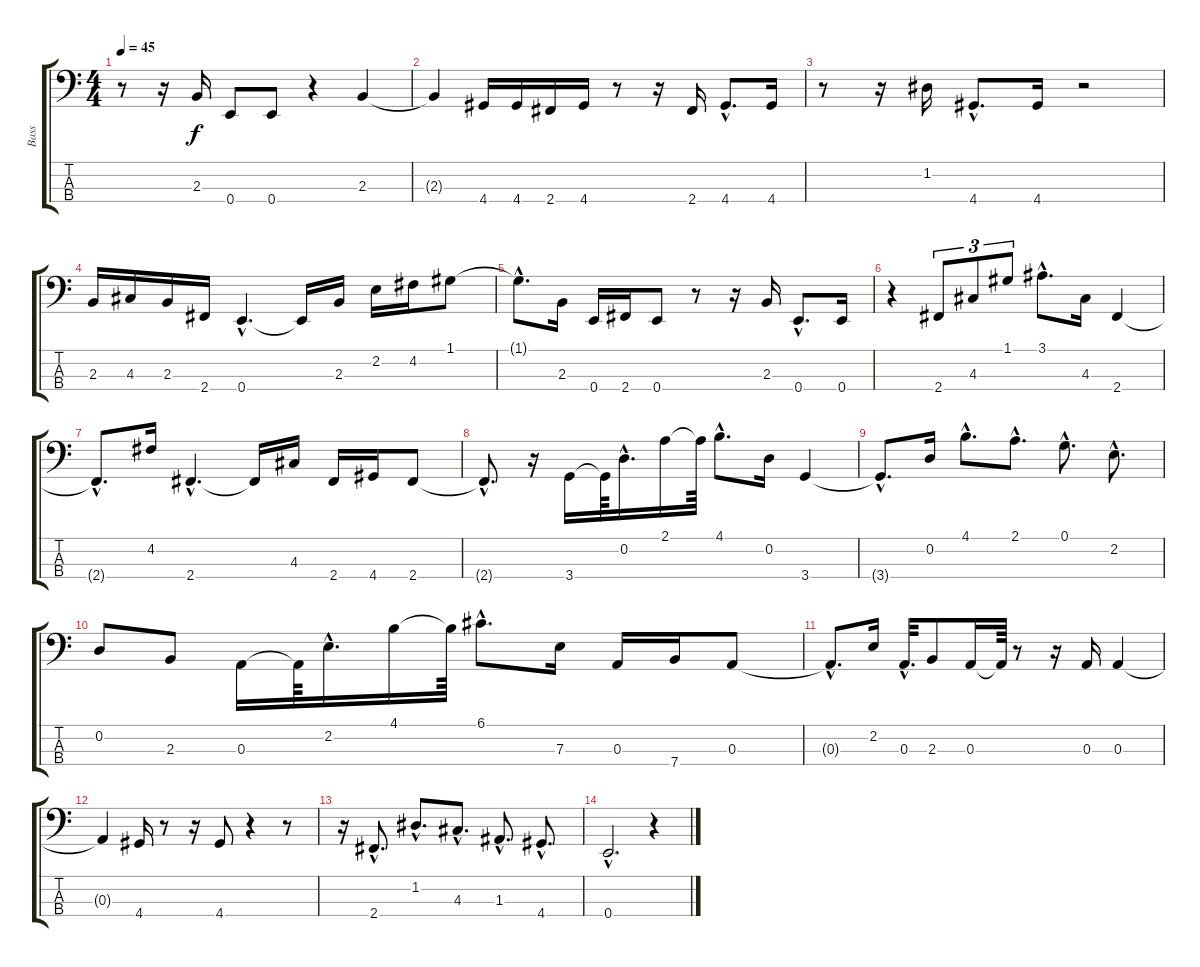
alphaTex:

\track ("Bass" "Bass") {instrument slapbass2}
\staff {score tabs}
\tuning (G2 D2 A1 E1) {hide}
\ts (4 4)
\tempo 45
\clef f4
\ks c
r.8{dy f} r.16 2.3.16 0.4.8 0.4.8 r.4 2.3.4 |
2.3{t}.4 4.4.16 4.4.16 2.4.16 4.4.16 r.8 r.16 2.4.16 4.4{hac}.8{d} 4.4.16 |
r.8 r.16 1.2.16 4.4{hac}.8{d} 4.4.16 r.2 |
2.3.16 4.3.16 2.3.16 2.4.16 0.4{hac}.4{d} 0.4{t}.16 2.3.16 2.2.16 4.2.16 1.1.8 |
1.1{hac t}.8{d} 2.3.16 0.4.16 2.4.16 0.4.8 r.8 r.16 2.3.16 0.4{hac}.8{d} 0.4.16 |
r.4 2.4.8{tu (3 2)} 4.3.8{tu (3 2)} 1.1.8{tu (3 2)} 3.1{hac}.8{d} 4.3.16 2.4.4 |
2.4{hac t}.8{d} 4.2.16 2.4{hac}.4{d} 2.4{t}.16 4.3.16 2.4.16 4.4.16 2.4.8 |
2.4{hac t}.8{d} r.16 3.4.16 3.4{t}.64 0.2{hac}.16{d} 2.1.16 2.1{t}.64 4.1{hac}.8{d} 0.2.16 3.4.4 |
3.4{hac t}.8{d} 0.2.16 4.1{hac}.8{d} 2.1{hac}.8{d} 0.1{hac}.8{d} 2.2{hac}.8{d} |
0.2.8 2.3.8 0.3.16 0.3{t}.64 2.2{hac}.16{d} 4.1.16 4.1{t}.64 6.1{hac}.8{d} 7.3.16 0.3.16 7.4.16 0.3.8 |
0.3{hac t}.8{d} 2.2.16 0.3{hac}.32{d} 2.3.8 0.3.16 0.3{t}.64 r.8 r.16 0.3.16 0.3.4 |
0.3{t}.4 4.4.16 r.8 r.16 4.4.8 r.4 r.8 |
r.16 2.4{hac}.8{d} 1.2{hac}.8{d} 4.3{hac}.8{d} 1.3{hac}.8{d} 4.4{hac}.8{d} |
0.4{hac}.2{d} r.4
